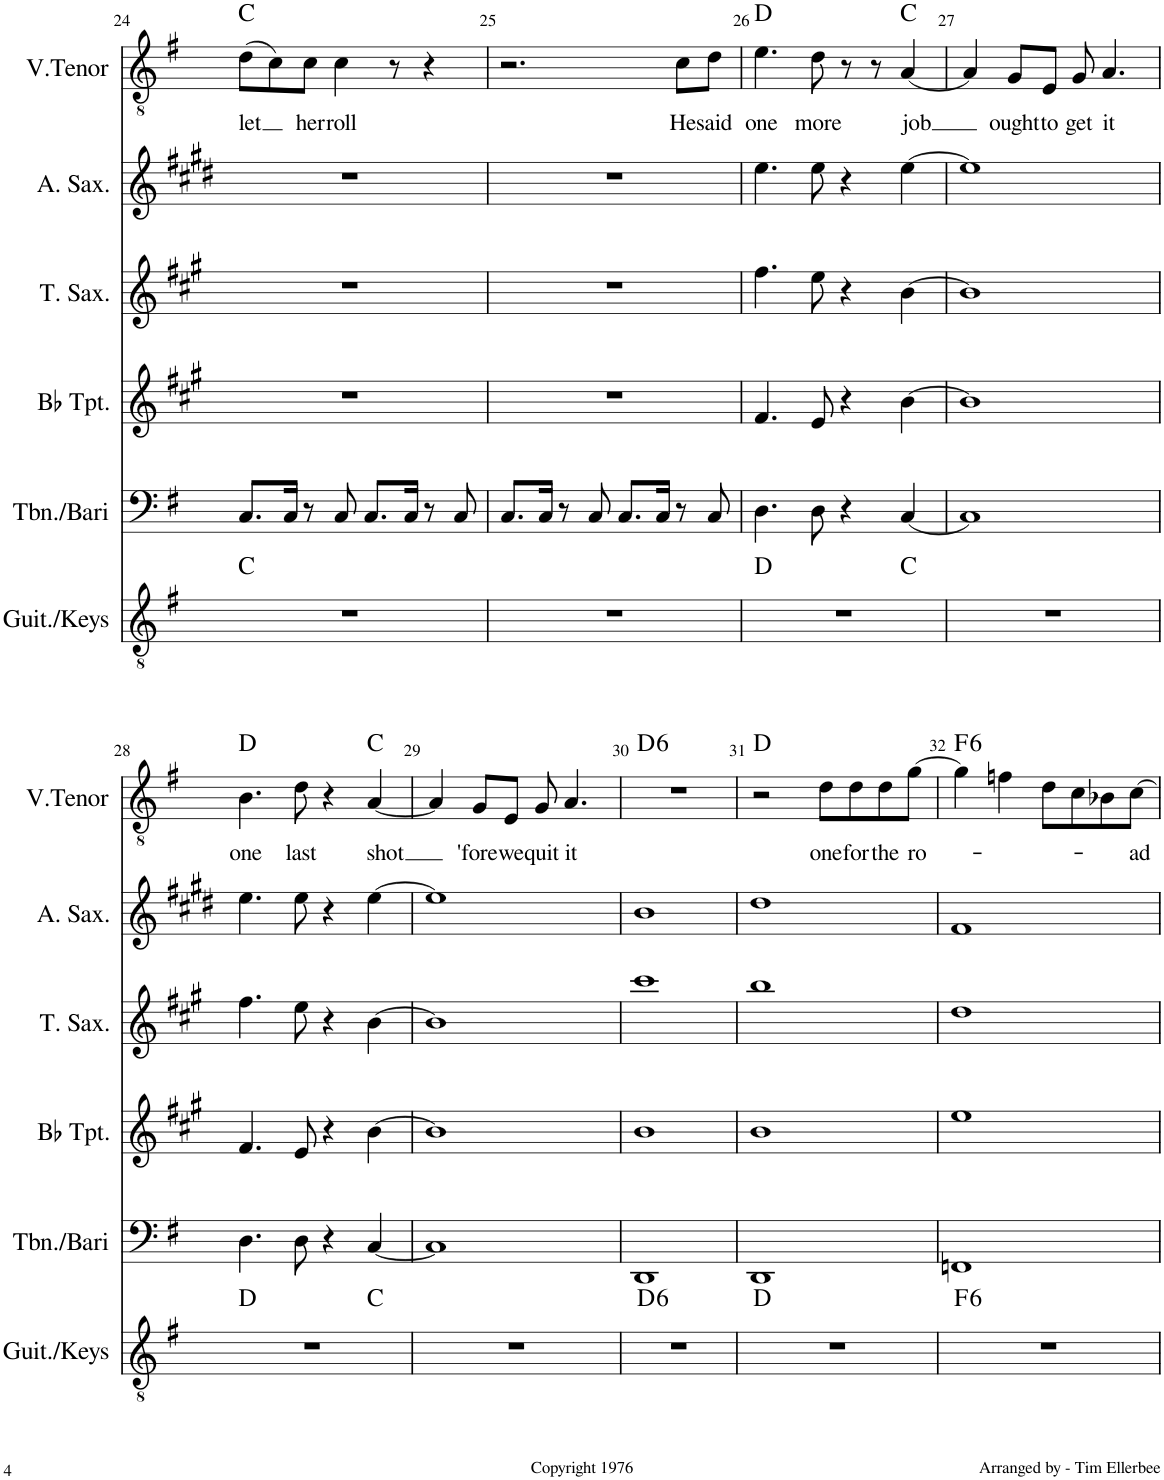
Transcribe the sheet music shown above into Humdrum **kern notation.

**kern	**harte	**kern	**kern	**kern	**kern	**kern	**text	**harte
*part6	*part6	*part5	*part4	*part3	*part2	*part1	*part1	*part1
*staff6	*	*staff5	*staff4	*staff3	*staff2	*staff1	*staff1	*
*I"Guit./Keys	*	*I"T-bone/Bari	*I"Bb Trumpet	*I"Tenor Saxophone	*I"Alto Saxophone	*I"V. Tenor	*	*
*I'Guit./Keys	*	*I'Tbn./Bari	*I'Bb Tpt.	*I'T. Sax.	*I'A. Sax.	*I'V.Tenor	*	*
!!LO:PB:g=z
*clefGv2	*	*clefF4	*clefG2	*clefG2	*clefG2	*clefGv2	*	*
*	*	*	*Trd1c2	*Trd8c14	*Trd5c9	*	*	*
*k[f#]	*	*k[f#]	*k[f#c#g#]	*k[f#c#g#]	*k[f#c#g#d#]	*k[f#]	*	*
*M4/4	*	*M4/4	*M4/4	*M4/4	*M4/4	*M4/4	*	*
=24	=24	=24	=24	=24	=24	=24	=24	=24
!	!	!	!	!	!	!	!LO:LY:b	!
1r	C:maj	8.C/L	1r	1r	1r	(8d\L	let	C:maj
.	.	.	.	.	.	8c\)	.	.
.	.	16C/Jk	.	.	.	.	.	.
!	!	!	!	!	!	!	!LO:LY:b	!
.	.	8r	.	.	.	8c\J	her	.
!	!	!	!	!	!	!	!LO:LY:b	!
.	.	8C/	.	.	.	4c\	roll	.
.	.	8.C/L	.	.	.	.	.	.
.	.	.	.	.	.	8r	.	.
.	.	16C/Jk	.	.	.	.	.	.
.	.	8r	.	.	.	4r	.	.
.	.	8C/	.	.	.	.	.	.
=25	=25	=25	=25	=25	=25	=25	=25	=25
1r	.	8.C/L	1r	1r	1r	2.r	.	.
.	.	16C/Jk	.	.	.	.	.	.
.	.	8r	.	.	.	.	.	.
.	.	8C/	.	.	.	.	.	.
.	.	8.C/L	.	.	.	.	.	.
.	.	16C/Jk	.	.	.	.	.	.
!	!	!	!	!	!	!	!LO:LY:b	!
.	.	8r	.	.	.	8c\L	He	.
!	!	!	!	!	!	!	!LO:LY:b	!
.	.	8C/	.	.	.	8d\J	said	.
=26	=26	=26	=26	=26	=26	=26	=26	=26
!	!	!	!	!	!	!	!LO:LY:b	!
*^	*	*	*	*	*	*	*	*
1r	2.ryy	D:maj	4.D\	4.f#/	4.ff#\	4.ee\	4.e\	one	D:maj
!	!	!	!	!	!	!	!	!LO:LY:b	!
.	.	.	8D\	8e/	8ee\	8ee\	8d\	more	.
.	.	.	4r	4r	4r	4r	8r	.	.
.	.	.	.	.	.	.	8r	.	.
!	!	!	!	!	!	!	!	!LO:LY:b	!
.	4ryy	C:maj	[4C/	[4b\	[4b\	[4ee\	[4A/	job	C:maj
*v	*v	*	*	*	*	*	*	*	*
=27	=27	=27	=27	=27	=27	=27	=27	=27
1r	.	1C]	1b]	1b]	1ee]	4A/]	.	.
!	!	!	!	!	!	!	!LO:LY:b	!
.	.	.	.	.	.	8G/L	ought	.
!	!	!	!	!	!	!	!LO:LY:b	!
.	.	.	.	.	.	8E/J	to	.
!	!	!	!	!	!	!	!LO:LY:b	!
.	.	.	.	.	.	8G/	get	.
!	!	!	!	!	!	!	!LO:LY:b	!
.	.	.	.	.	.	4.A/	it	.
!!LO:LB:g=z
=28	=28	=28	=28	=28	=28	=28	=28	=28
!	!	!	!	!	!	!	!LO:LY:b	!
*^	*	*	*	*	*	*	*	*
1r	2.ryy	D:maj	4.D\	4.f#/	4.ff#\	4.ee\	4.B\	one	D:maj
!	!	!	!	!	!	!	!	!LO:LY:b	!
.	.	.	8D\	8e/	8ee\	8ee\	8d\	last	.
.	.	.	4r	4r	4r	4r	4r	.	.
!	!	!	!	!	!	!	!	!LO:LY:b	!
.	4ryy	C:maj	[4C/	[4b\	[4b\	[4ee\	[4A/	shot	C:maj
*v	*v	*	*	*	*	*	*	*	*
=29	=29	=29	=29	=29	=29	=29	=29	=29
1r	.	1C]	1b]	1b]	1ee]	4A/]	.	.
!	!	!	!	!	!	!	!LO:LY:b	!
.	.	.	.	.	.	8G/L	'fore	.
!	!	!	!	!	!	!	!LO:LY:b	!
.	.	.	.	.	.	8E/J	we	.
!	!	!	!	!	!	!	!LO:LY:b	!
.	.	.	.	.	.	8G/	quit	.
!	!	!	!	!	!	!	!LO:LY:b	!
.	.	.	.	.	.	4.A/	it	.
=30	=30	=30	=30	=30	=30	=30	=30	=30
!	!LO:H:kt=6	!	!	!	!	!	!	!LO:H:kt=6
1r	D:maj6	1DD	1b	1ccc#	1b	1r	.	D:maj6
=31	=31	=31	=31	=31	=31	=31	=31	=31
1r	D:maj	1DD	1b	1bb	1dd#	2r	.	D:maj
!	!	!	!	!	!	!	!LO:LY:b	!
.	.	.	.	.	.	8d\L	one	.
!	!	!	!	!	!	!	!LO:LY:b	!
.	.	.	.	.	.	8d\	for	.
!	!	!	!	!	!	!	!LO:LY:b	!
.	.	.	.	.	.	8d\	the	.
!	!	!	!	!	!	!	!LO:LY:b	!
.	.	.	.	.	.	[8g\J	ro-	.
=32	=32	=32	=32	=32	=32	=32	=32	=32
!	!LO:H:kt=6	!	!	!	!	!	!	!LO:H:kt=6
1r	F:maj6	1FFn	1ee	1dd	1f#	4g\]	.	F:maj6
.	.	.	.	.	.	4fn\	.	.
.	.	.	.	.	.	8d\L	.	.
.	.	.	.	.	.	8c\	.	.
.	.	.	.	.	.	8B-X\	.	.
!	!	!	!	!	!	!	!LO:LY:b	!
.	.	.	.	.	.	[8c\J	-ad	.
=	=	=	=	=	=	=	=	=
*-	*-	*-	*-	*-	*-	*-	*-	*-
